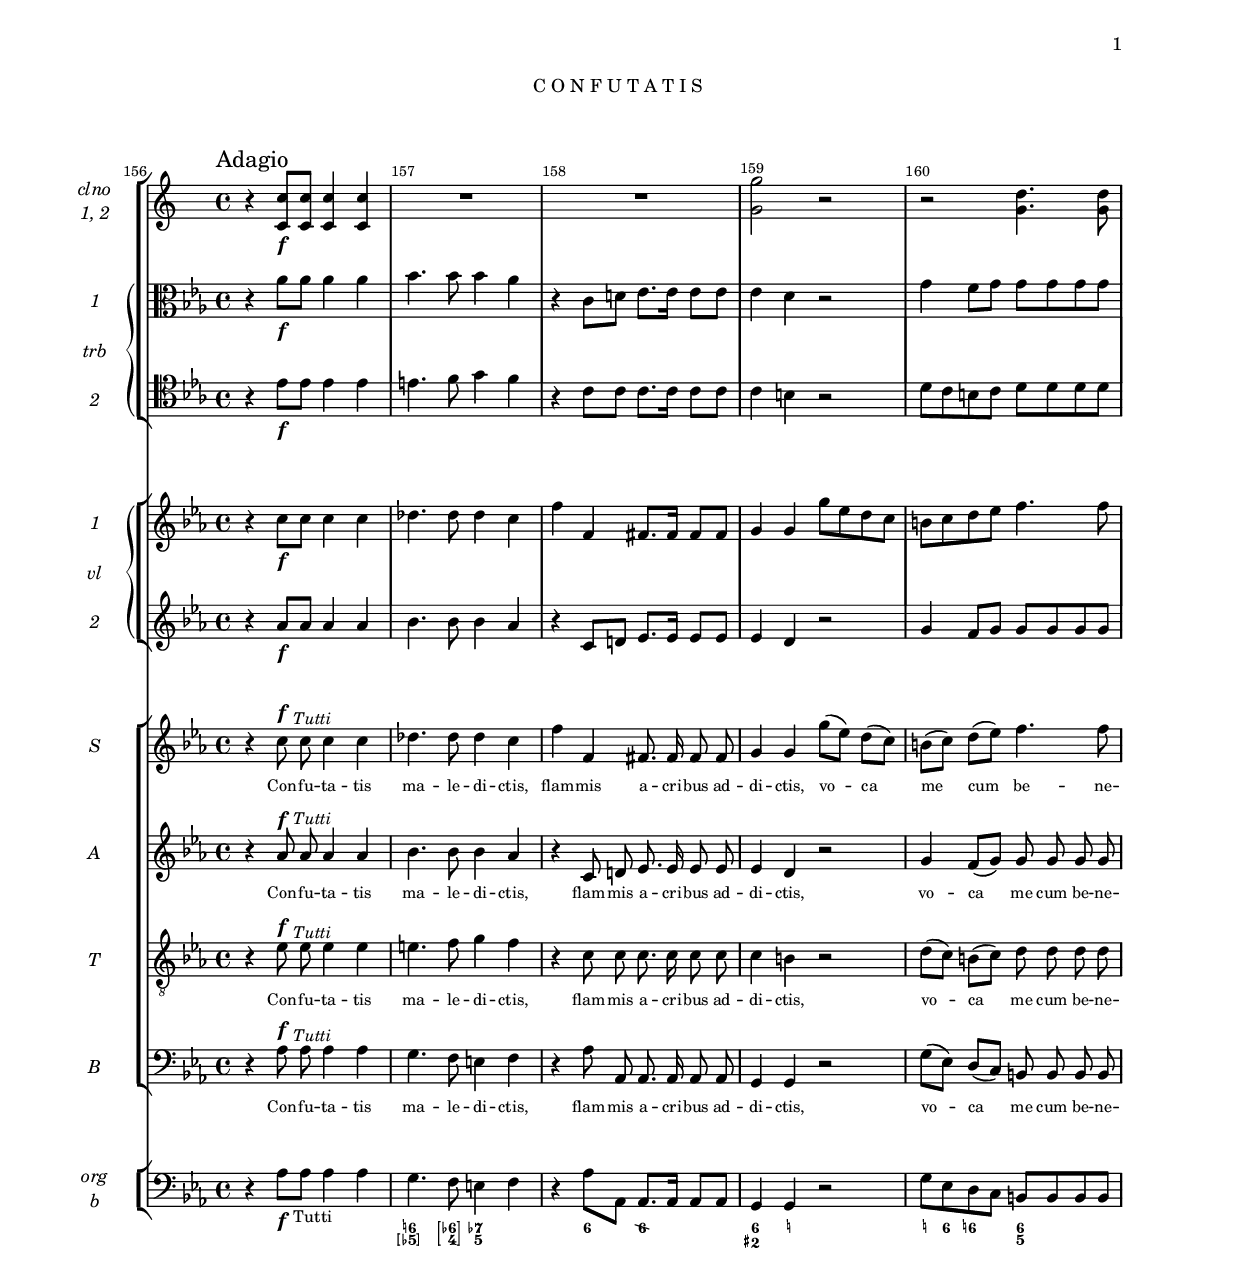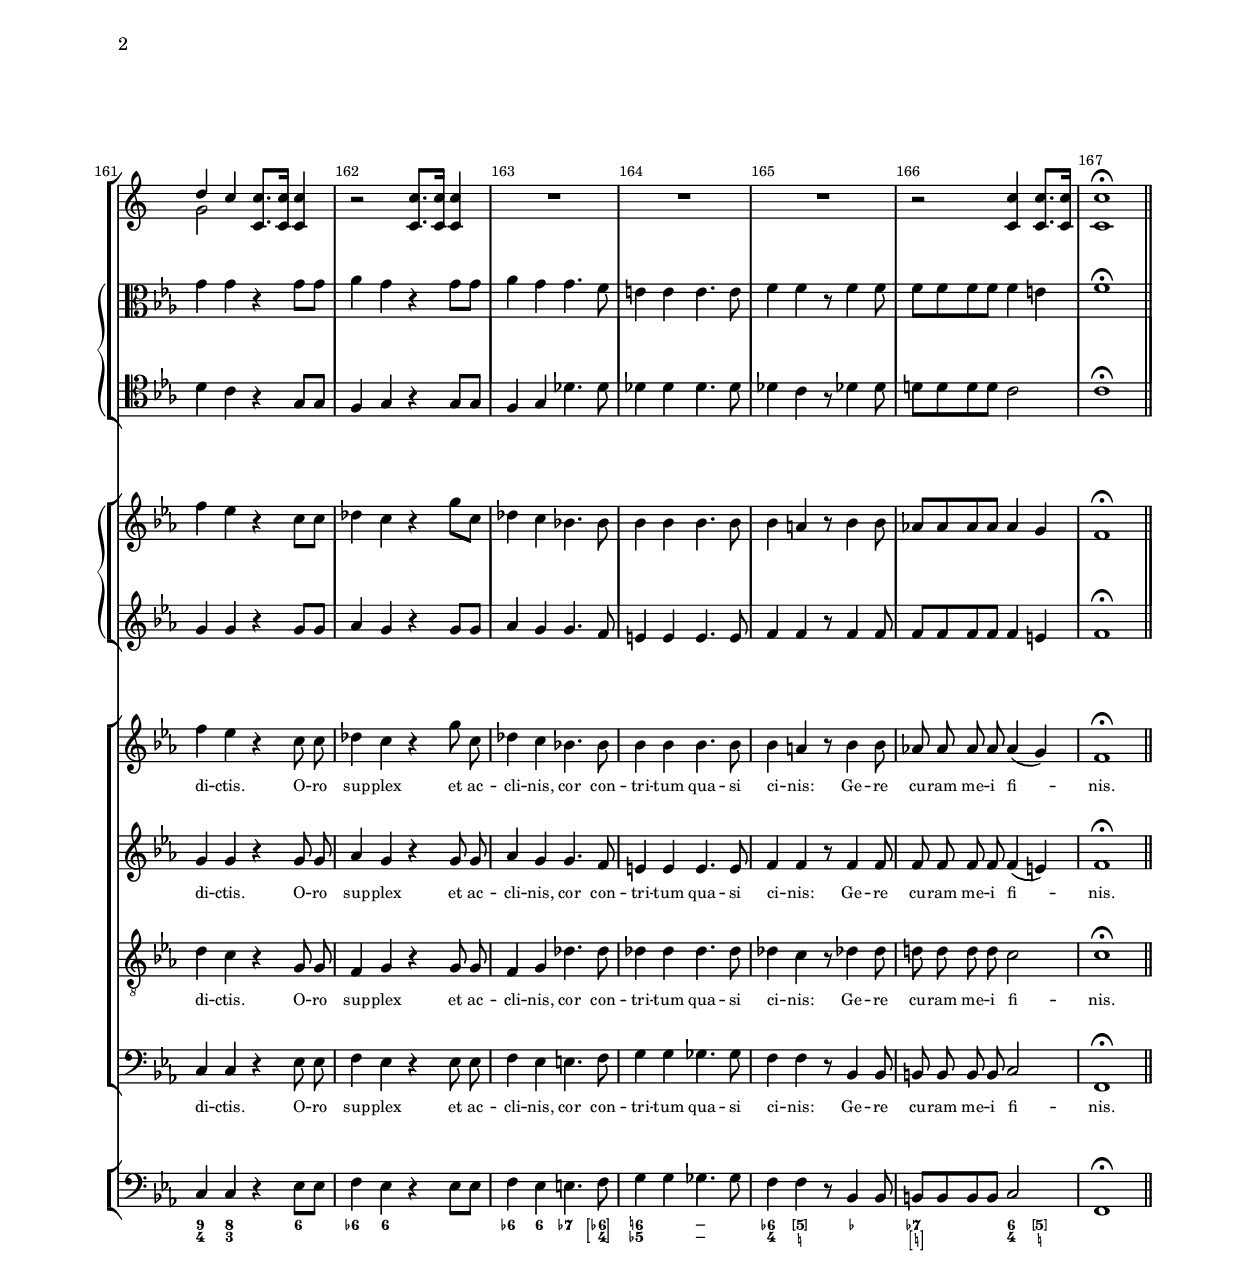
\version "2.22.0"

\include "../definitions.ly"

\paper {
  % #(set-paper-size "a4landscape")
  % top-margin = 1\cm
  % bottom-margin = .5\cm
  % outer-margin = 2\cm
  % inner-margin = 1.5\cm
  % indent = 1\cm
  #(define (page-post-process layout pages) (ly:create-toc-file layout pages))
}

#(set-global-staff-size 15.87)

\book {
  % \bookpart {
  %   \header {
  %     number = "1"
  %     title = "I N T R O I T U S"
  %   }
  %   \paper { indent = 3\cm }
  %   \tocSection "1" "Introitus"
  %   \score {
  %     <<
  %       \new StaffGroup <<
  %         \new Staff \with { \smallStaffDistance } <<
  %           \set Staff.instrumentName = \markup \center-column { "Clarino I, II" "in C" "con sordino" }
  %           \partCombine \IntroitusClarinoI \IntroitusClarinoII
  %         >>
  %         \new GrandStaff <<
  %           \set GrandStaff.instrumentName = "Trombone"
  %           \new Staff {
  %             \set Staff.instrumentName = "I"
  %             \IntroitusTromboneI
  %           }
  %           \new Staff {
  %             \set Staff.instrumentName = "II"
  %             \IntroitusTromboneII
  %           }
  %         >>
  %       >>
  %       \new StaffGroup <<
  %         \new GrandStaff <<
  %           \set GrandStaff.instrumentName = "Violino"
  %           \new Staff {
  %             \set Staff.instrumentName = "I"
  %             \IntroitusViolinoI
  %           }
  %           \new Staff {
  %             \set Staff.instrumentName = "II"
  %             \IntroitusViolinoII
  %           }
  %         >>
  %       >>
  %       \new ChoirStaff <<
  %         \new Staff {
  %           \set Staff.instrumentName = \SopranoIncipit
  %           \override Staff.InstrumentName.self-alignment-Y = ##f
  %           \override Staff.InstrumentName.self-alignment-X = #RIGHT
  %           \new Voice = "Soprano" { \dynamicUp \IntroitusSopranoNotes }
  %         }
  %         \new Lyrics \lyricsto Soprano \IntroitusSopranoLyrics
  %
  %         \new Staff {
  %           \set Staff.instrumentName = \AltoIncipit
  %           \override Staff.InstrumentName.self-alignment-Y = ##f
  %           \override Staff.InstrumentName.self-alignment-X = #RIGHT
  %           \new Voice = "Alto" { \dynamicUp \IntroitusAltoNotes }
  %         }
  %         \new Lyrics \lyricsto Alto \IntroitusAltoLyrics
  %
  %         \new Staff {
  %           \set Staff.instrumentName = \TenoreIncipit
  %           \override Staff.InstrumentName.self-alignment-Y = ##f
  %           \override Staff.InstrumentName.self-alignment-X = #RIGHT
  %           \new Voice = "Tenore" { \dynamicUp \IntroitusTenoreNotes }
  %         }
  %         \new Lyrics \lyricsto Tenore \IntroitusTenoreLyrics
  %
  %         \new Staff {
  %           \set Staff.instrumentName = "Basso"
  %           \new Voice = "Basso" { \dynamicUp \IntroitusBassoNotes }
  %         }
  %         \new Lyrics \lyricsto Basso \IntroitusBassoLyrics
  %       >>
  %       \new StaffGroup <<
  %         \new Staff {
  %           \set Staff.instrumentName = \markup \center-column { "Organo" "e Bassi" }
  %           % \transpose c c,
  %           \IntroitusOrgano
  %         }
  %       >>
  %       \new FiguredBass { \IntroitusBassFigures }
  %     >>
  %     \layout { }
  %     \midi { \tempo 4 = 70 }
  %   }
  % }
  % \bookpart {
  %   \header {
  %     number = "2"
  %     title = "K Y R I E"
  %   }
  %   \tocSection "2" "Kyrie"
  %   \score {
  %     <<
  %       \new StaffGroup <<
  %         \new Staff \with { \smallStaffDistance } <<
  %           \set Staff.instrumentName = \markup \center-column { "clno" "1, 2" }
  %           \partCombine \KyrieClarinoI \KyrieClarinoII
  %         >>
  %         \new GrandStaff <<
  %           \set GrandStaff.instrumentName = "trb"
  %           \new Staff {
  %             \set Staff.instrumentName = "1"
  %             \KyrieTromboneI
  %           }
  %           \new Staff {
  %             \set Staff.instrumentName = "2"
  %             \KyrieTromboneII
  %           }
  %         >>
  %       >>
  %       \new StaffGroup <<
  %         \new GrandStaff <<
  %           \set GrandStaff.instrumentName = "vl"
  %           \new Staff {
  %             \set Staff.instrumentName = "1"
  %             \KyrieViolinoI
  %           }
  %           \new Staff {
  %             \set Staff.instrumentName = "2"
  %             \KyrieViolinoII
  %           }
  %         >>
  %       >>
  %       \new ChoirStaff <<
  %         \new Staff {
  %           \set Staff.instrumentName = "S"
  %           \new Voice = "Soprano" { \dynamicUp \KyrieSopranoNotes }
  %         }
  %         \new Lyrics \lyricsto Soprano \KyrieSopranoLyrics
  %
  %         \new Staff {
  %           \set Staff.instrumentName = "A"
  %           \new Voice = "Alto" { \dynamicUp \KyrieAltoNotes }
  %         }
  %         \new Lyrics \lyricsto Alto \KyrieAltoLyrics
  %
  %         \new Staff {
  %           \set Staff.instrumentName = "T"
  %           \new Voice = "Tenore" { \dynamicUp \KyrieTenoreNotes }
  %         }
  %         \new Lyrics \lyricsto Tenore \KyrieTenoreLyrics
  %
  %         \new Staff {
  %           \set Staff.instrumentName = "B"
  %           \new Voice = "Basso" { \dynamicUp \KyrieBassoNotes }
  %         }
  %         \new Lyrics \lyricsto Basso \KyrieBassoLyrics
  %       >>
  %       \new StaffGroup <<
  %         \new Staff {
  %           \set Staff.instrumentName = \markup \center-column { "org" "b" }
  %           % \transpose c c,
  %           \KyrieOrgano
  %         }
  %       >>
  %       \new FiguredBass { \KyrieBassFigures }
  %     >>
  %     \layout { }
  %     \midi { \tempo 2 = 120 }
  %   }
  % }
  % \bookpart {
  %   \header {
  %     number = "3"
  %     title = "S E Q U E N T I A"
  %   }
  %   \tocSection "3" "Sequentia"
  %   \score {
  %     <<
  %       \new StaffGroup <<
  %         \new Staff \with { \smallStaffDistance } <<
  %           \set Staff.instrumentName = \markup \center-column { "clno" "1, 2" }
  %           \partCombine \DiesIraeClarinoI \DiesIraeClarinoII
  %         >>
  %         \new GrandStaff <<
  %           \set GrandStaff.instrumentName = "trb"
  %           \new Staff {
  %             \set Staff.instrumentName = "1"
  %             \DiesIraeTromboneI
  %           }
  %           \new Staff {
  %             \set Staff.instrumentName = "2"
  %             \DiesIraeTromboneII
  %           }
  %         >>
  %       >>
  %       \new StaffGroup <<
  %         \new GrandStaff <<
  %           \set GrandStaff.instrumentName = "vl"
  %           \new Staff {
  %             \set Staff.instrumentName = "1"
  %             \DiesIraeViolinoI
  %           }
  %           \new Staff {
  %             \set Staff.instrumentName = "2"
  %             \DiesIraeViolinoII
  %           }
  %         >>
  %       >>
  %       \new ChoirStaff <<
  %         \new Staff {
  %           \set Staff.instrumentName = "S"
  %           \new Voice = "Soprano" { \dynamicUp \DiesIraeSopranoNotes }
  %         }
  %         \new Lyrics \lyricsto Soprano \DiesIraeSopranoLyrics
  %
  %         \new Staff {
  %           \set Staff.instrumentName = "A"
  %           \new Voice = "Alto" { \dynamicUp \DiesIraeAltoNotes }
  %         }
  %         \new Lyrics \lyricsto Alto \DiesIraeAltoLyrics
  %
  %         \new Staff {
  %           \set Staff.instrumentName = "T"
  %           \new Voice = "Tenore" { \dynamicUp \DiesIraeTenoreNotes }
  %         }
  %         \new Lyrics \lyricsto Tenore \DiesIraeTenoreLyrics
  %
  %         \new Staff {
  %           \set Staff.instrumentName = "B"
  %           \new Voice = "Basso" { \dynamicUp \DiesIraeBassoNotes }
  %         }
  %         \new Lyrics \lyricsto Basso \DiesIraeBassoLyrics
  %       >>
  %       \new StaffGroup <<
  %         \new Staff {
  %           \set Staff.instrumentName = \markup \center-column { "org" "b" }
  %           % \transpose c c,
  %           \DiesIraeOrgano
  %         }
  %       >>
  %       \new FiguredBass { \DiesIraeBassFigures }
  %     >>
  %     \layout { }
  %     \midi { \tempo 2 = 80 }
  %   }
  % }
  % \bookpart {
  %   \header {
  %     subtitle = "L I B E R   S C R I P T U S"
  %   }
  %   \tocSubsection "3.2" "Liber scriptus"
  %   \score {
  %     <<
  %       \new StaffGroup <<
  %         \new GrandStaff <<
  %           \set GrandStaff.instrumentName = "trb"
  %           \new Staff {
  %             \set Staff.instrumentName = "1"
  %             \LiberTromboneI
  %           }
  %           \new Staff {
  %             \set Staff.instrumentName = "2"
  %             \LiberTromboneII
  %           }
  %         >>
  %       >>
  %       \new StaffGroup <<
  %         \new GrandStaff \with { \smallGroupDistance } <<
  %           \set GrandStaff.instrumentName = "vl"
  %           \new Staff {
  %             \set Staff.instrumentName = "1"
  %             \LiberViolinoI
  %           }
  %           \new Staff {
  %             \set Staff.instrumentName = "2"
  %             \LiberViolinoII
  %           }
  %         >>
  %         \new GrandStaff <<
  %           \set GrandStaff.instrumentName = \markup \center-column { "vla" "solo" }
  %           \new Staff {
  %             \set Staff.instrumentName = "1"
  %             \LiberViolaI
  %           }
  %           \new Staff {
  %             \set Staff.instrumentName = "2"
  %             \LiberViolaII
  %           }
  %         >>
  %       >>
  %       \new ChoirStaff <<
  %         \new Staff {
  %           \set Staff.instrumentName = "S"
  %           \new Voice = "Soprano" { \dynamicUp \LiberSopranoNotes }
  %         }
  %         \new Lyrics \lyricsto Soprano \LiberSopranoLyrics
  %
  %         \new Staff {
  %           \set Staff.instrumentName = "A"
  %           \new Voice = "Alto" { \dynamicUp \LiberAltoNotes }
  %         }
  %         \new Lyrics \lyricsto Alto \LiberAltoLyrics
  %
  %         \new Staff {
  %           \set Staff.instrumentName = "T"
  %           \new Voice = "Tenore" { \dynamicUp \LiberTenoreNotes }
  %         }
  %         \new Lyrics \lyricsto Tenore \LiberTenoreLyrics
  %
  %         \new Staff {
  %           \set Staff.instrumentName = "B"
  %           \new Voice = "Basso" { \dynamicUp \LiberBassoNotes }
  %         }
  %         \new Lyrics \lyricsto Basso \LiberBassoLyrics
  %       >>
  %       \new StaffGroup <<
  %         \new Staff {
  %           \set Staff.instrumentName = \markup \center-column { "org" "b" }
  %           % \transpose c c,
  %           \LiberOrgano
  %         }
  %       >>
  %       \new FiguredBass { \LiberBassFigures }
  %     >>
  %     \layout { }
  %     \midi { \tempo 4 = 70 }
  %   }
  % }
  % \bookpart {
  %   \header {
  %     subtitle = "R E C O R D A R E"
  %   }
  %   \tocSubsection "3.3" "Recordare"
  %   \score {
  %     <<
  %       \new StaffGroup <<
  %         \new GrandStaff <<
  %           \set GrandStaff.instrumentName = "trb"
  %           \new Staff {
  %             \set Staff.instrumentName = "1"
  %             \RecordareTromboneI
  %           }
  %           \new Staff {
  %             \set Staff.instrumentName = "2"
  %             \RecordareTromboneII
  %           }
  %         >>
  %       >>
  %       \new StaffGroup <<
  %         \new GrandStaff <<
  %           \set GrandStaff.instrumentName = "vl"
  %           \new Staff {
  %             \set Staff.instrumentName = "1"
  %             \RecordareViolinoI
  %           }
  %           \new Staff {
  %             \set Staff.instrumentName = "2"
  %             \RecordareViolinoII
  %           }
  %         >>
  %       >>
  %       \new ChoirStaff <<
  %         \new Staff {
  %           \set Staff.instrumentName = "S"
  %           \new Voice = "Soprano" { \dynamicUp \RecordareSopranoNotes }
  %         }
  %         \new Lyrics \lyricsto Soprano \RecordareSopranoLyrics
  %
  %         \new Staff {
  %           \set Staff.instrumentName = "A"
  %           \new Voice = "Alto" { \dynamicUp \RecordareAltoNotes }
  %         }
  %         \new Lyrics \lyricsto Alto \RecordareAltoLyrics
  %
  %         \new Staff {
  %           \set Staff.instrumentName = "T"
  %           \new Voice = "Tenore" { \dynamicUp \RecordareTenoreNotes }
  %         }
  %         \new Lyrics \lyricsto Tenore \RecordareTenoreLyrics
  %
  %         \new Staff {
  %           \set Staff.instrumentName = "B"
  %           \new Voice = "Basso" { \dynamicUp \RecordareBassoNotes }
  %         }
  %         \new Lyrics \lyricsto Basso \RecordareBassoLyrics
  %       >>
  %       \new StaffGroup <<
  %         \new Staff {
  %           \set Staff.instrumentName = \markup \center-column { "org" "b" }
  %           % \transpose c c,
  %           \RecordareOrgano
  %         }
  %       >>
  %       \new FiguredBass { \RecordareBassFigures }
  %     >>
  %     \layout { \context { \Score \override SpacingSpanner.common-shortest-duration = #(ly:make-moment 1/16) } }
  %     \midi { \tempo 4 = 70 }
  %   }
  % }
  \bookpart {
    \header {
      subtitle = "C O N F U T A T I S"
    }
    \tocSubsection "3.4" "Confutatis"
    \score {
      <<
        \new StaffGroup <<
          \new Staff \with { \smallStaffDistance } <<
            \set Staff.instrumentName = \markup \center-column { "clno" "1, 2" }
            \partCombine \ConfutatisClarinoI \ConfutatisClarinoII
          >>
          \new GrandStaff <<
            \set GrandStaff.instrumentName = "trb"
            \new Staff {
              \set Staff.instrumentName = "1"
              \ConfutatisTromboneI
            }
            \new Staff {
              \set Staff.instrumentName = "2"
              \ConfutatisTromboneII
            }
          >>
        >>
        \new StaffGroup <<
          \new GrandStaff <<
            \set GrandStaff.instrumentName = "vl"
            \new Staff {
              \set Staff.instrumentName = "1"
              \ConfutatisViolinoI
            }
            \new Staff {
              \set Staff.instrumentName = "2"
              \ConfutatisViolinoII
            }
          >>
        >>
        \new ChoirStaff <<
          \new Staff {
            \set Staff.instrumentName = "S"
            \new Voice = "Soprano" { \dynamicUp \ConfutatisSopranoNotes }
          }
          \new Lyrics \lyricsto Soprano \ConfutatisSopranoLyrics

          \new Staff {
            \set Staff.instrumentName = "A"
            \new Voice = "Alto" { \dynamicUp \ConfutatisAltoNotes }
          }
          \new Lyrics \lyricsto Alto \ConfutatisAltoLyrics

          \new Staff {
            \set Staff.instrumentName = "T"
            \new Voice = "Tenore" { \dynamicUp \ConfutatisTenoreNotes }
          }
          \new Lyrics \lyricsto Tenore \ConfutatisTenoreLyrics

          \new Staff {
            \set Staff.instrumentName = "B"
            \new Voice = "Basso" { \dynamicUp \ConfutatisBassoNotes }
          }
          \new Lyrics \lyricsto Basso \ConfutatisBassoLyrics
        >>
        \new StaffGroup <<
          \new Staff {
            \set Staff.instrumentName = \markup \center-column { "org" "b" }
            % \transpose c c,
            \ConfutatisOrgano
          }
        >>
        \new FiguredBass { \ConfutatisBassFigures }
      >>
      \layout { }
      \midi { \tempo 4 = 70 }
    }
  }
}
